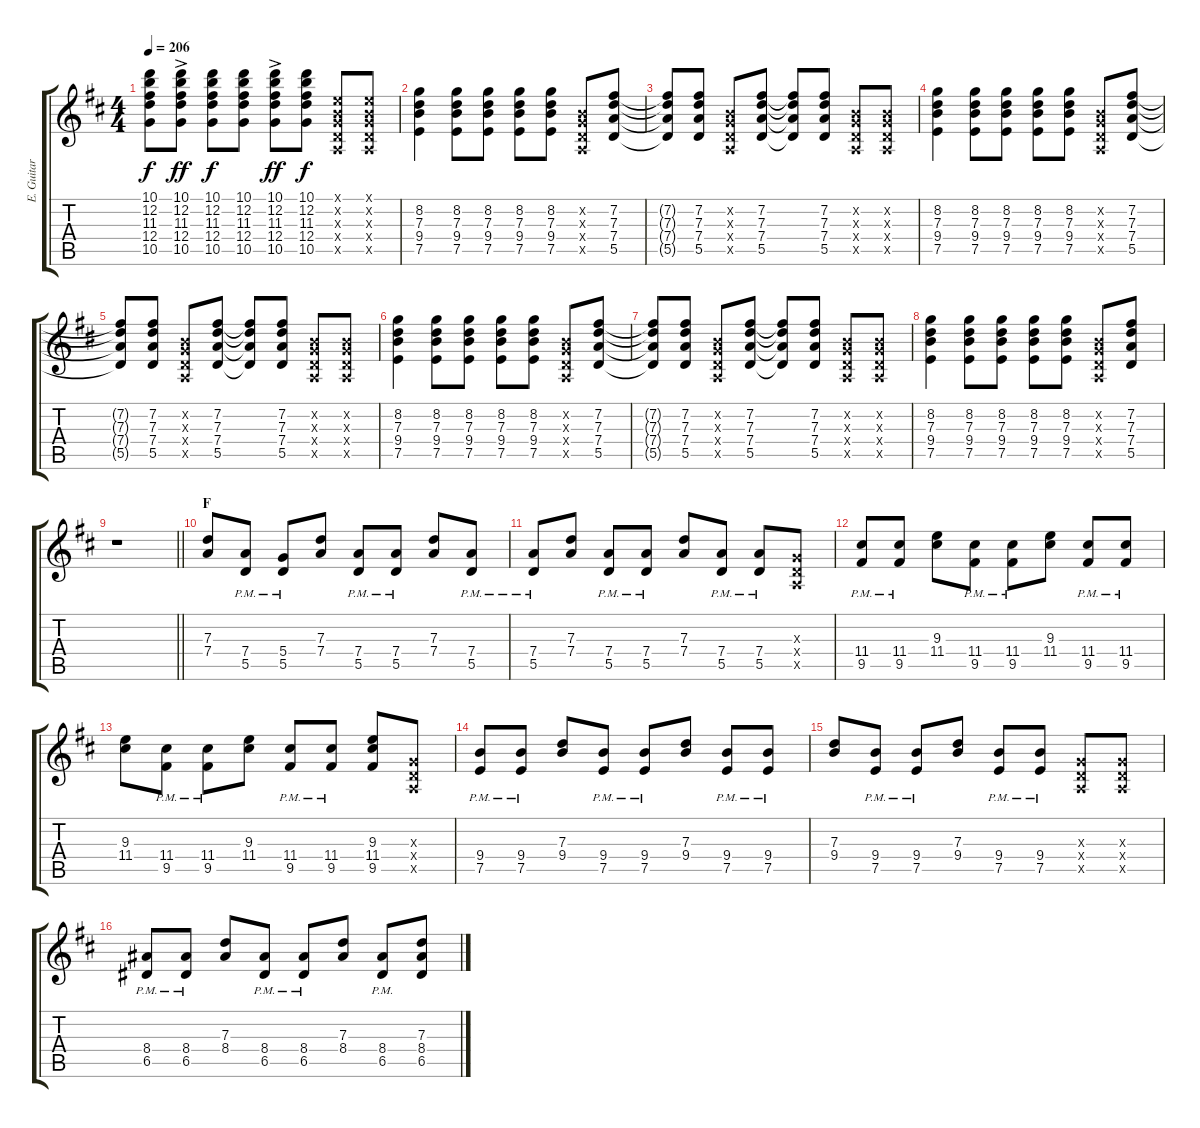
\track ("E. Guitar II" "E. Guitar ") {instrument overdrivenguitar}
\staff {score tabs}
\tuning (E4 B3 G3 D3 A2 E2) {hide}
\ts (4 4)
\tempo 206
\clef g2
\ks d
(10.1 12.2 11.3 12.4 10.5).8{dy f} (10.1{ac} 12.2{ac} 11.3{ac} 12.4{ac} 10.5{ac}).8{dy ff} (10.1 12.2 11.3 12.4 10.5).8{dy f} (10.1 12.2 11.3 12.4 10.5).8 (10.1{ac} 12.2{ac} 11.3{ac} 12.4{ac} 10.5{ac}).8{dy ff} (10.1 12.2 11.3 12.4 10.5).8{dy f} (0.1{x} 0.2{x} 0.3{x} 0.4{x} 0.5{x}).8 (0.1{x} 0.2{x} 0.3{x} 0.4{x} 0.5{x}).8 |
(8.2 7.3 9.4 7.5).4 (8.2 7.3 9.4 7.5).8 (8.2 7.3 9.4 7.5).8 (8.2 7.3 9.4 7.5).8 (8.2 7.3 9.4 7.5).8 (0.2{x} 0.3{x} 0.4{x} 0.5{x}).8 (7.2 7.3 7.4 5.5).8 |
(7.2{t} 7.3{t} 7.4{t} 5.5{t}).8 (7.2 7.3 7.4 5.5).8 (0.2{x} 0.3{x} 0.4{x} 0.5{x}).8 (7.2 7.3 7.4 5.5).8 (7.2{t} 7.3{t} 7.4{t} 5.5{t}).8 (7.2 7.3 7.4 5.5).8 (0.2{x} 0.3{x} 0.4{x} 0.5{x}).8 (0.2{x} 0.3{x} 0.4{x} 0.5{x}).8 |
(8.2 7.3 9.4 7.5).4 (8.2 7.3 9.4 7.5).8 (8.2 7.3 9.4 7.5).8 (8.2 7.3 9.4 7.5).8 (8.2 7.3 9.4 7.5).8 (0.2{x} 0.3{x} 0.4{x} 0.5{x}).8 (7.2 7.3 7.4 5.5).8 |
(7.2{t} 7.3{t} 7.4{t} 5.5{t}).8 (7.2 7.3 7.4 5.5).8 (0.2{x} 0.3{x} 0.4{x} 0.5{x}).8 (7.2 7.3 7.4 5.5).8 (7.2{t} 7.3{t} 7.4{t} 5.5{t}).8 (7.2 7.3 7.4 5.5).8 (0.2{x} 0.3{x} 0.4{x} 0.5{x}).8 (0.2{x} 0.3{x} 0.4{x} 0.5{x}).8 |
(8.2 7.3 9.4 7.5).4 (8.2 7.3 9.4 7.5).8 (8.2 7.3 9.4 7.5).8 (8.2 7.3 9.4 7.5).8 (8.2 7.3 9.4 7.5).8 (0.2{x} 0.3{x} 0.4{x} 0.5{x}).8 (7.2 7.3 7.4 5.5).8 |
(7.2{t} 7.3{t} 7.4{t} 5.5{t}).8 (7.2 7.3 7.4 5.5).8 (0.2{x} 0.3{x} 0.4{x} 0.5{x}).8 (7.2 7.3 7.4 5.5).8 (7.2{t} 7.3{t} 7.4{t} 5.5{t}).8 (7.2 7.3 7.4 5.5).8 (0.2{x} 0.3{x} 0.4{x} 0.5{x}).8 (0.2{x} 0.3{x} 0.4{x} 0.5{x}).8 |
(8.2 7.3 9.4 7.5).4 (8.2 7.3 9.4 7.5).8 (8.2 7.3 9.4 7.5).8 (8.2 7.3 9.4 7.5).8 (8.2 7.3 9.4 7.5).8 (0.2{x} 0.3{x} 0.4{x} 0.5{x}).8 (7.2 7.3 7.4 5.5).8 |
\barLineRight lightlight
r.1 |
\section ("" "F")
(7.3 7.4).8 (7.4{pm} 5.5{pm}).8 (5.4{pm} 5.5{pm}).8 (7.3 7.4).8 (7.4{pm} 5.5{pm}).8 (7.4{pm} 5.5{pm}).8 (7.3 7.4).8 (7.4{pm} 5.5{pm}).8 |
(7.4{pm} 5.5{pm}).8 (7.3 7.4).8 (7.4{pm} 5.5{pm}).8 (7.4{pm} 5.5{pm}).8 (7.3 7.4).8 (7.4{pm} 5.5{pm}).8 (7.4{pm} 5.5{pm}).8 (0.3{x} 0.4{x} 0.5{x}).8 |
(11.4{pm} 9.5{pm}).8 (11.4{pm} 9.5{pm}).8 (9.3 11.4).8 (11.4{pm} 9.5{pm}).8 (11.4{pm} 9.5{pm}).8 (9.3 11.4).8 (11.4{pm} 9.5{pm}).8 (11.4{pm} 9.5{pm}).8 |
(9.3 11.4).8 (11.4{pm} 9.5{pm}).8 (11.4{pm} 9.5{pm}).8 (9.3 11.4).8 (11.4{pm} 9.5{pm}).8 (11.4{pm} 9.5{pm}).8 (9.3 11.4 9.5).8 (0.3{x} 0.4{x} 0.5{x}).8 |
(9.4{pm} 7.5{pm}).8 (9.4{pm} 7.5{pm}).8 (7.3 9.4).8 (9.4{pm} 7.5{pm}).8 (9.4{pm} 7.5{pm}).8 (7.3 9.4).8 (9.4{pm} 7.5{pm}).8 (9.4{pm} 7.5{pm}).8 |
(7.3 9.4).8 (9.4{pm} 7.5{pm}).8 (9.4{pm} 7.5{pm}).8 (7.3 9.4).8 (9.4{pm} 7.5{pm}).8 (9.4{pm} 7.5{pm}).8 (0.3{x} 0.4{x} 0.5{x}).8 (0.3{x} 0.4{x} 0.5{x}).8 |
(8.4{pm} 6.5{pm}).8 (8.4{pm} 6.5{pm}).8 (7.3 8.4).8 (8.4{pm} 6.5{pm}).8 (8.4{pm} 6.5{pm}).8 (7.3 8.4).8 (8.4{pm} 6.5{pm}).8 (7.3 8.4 6.5).8
